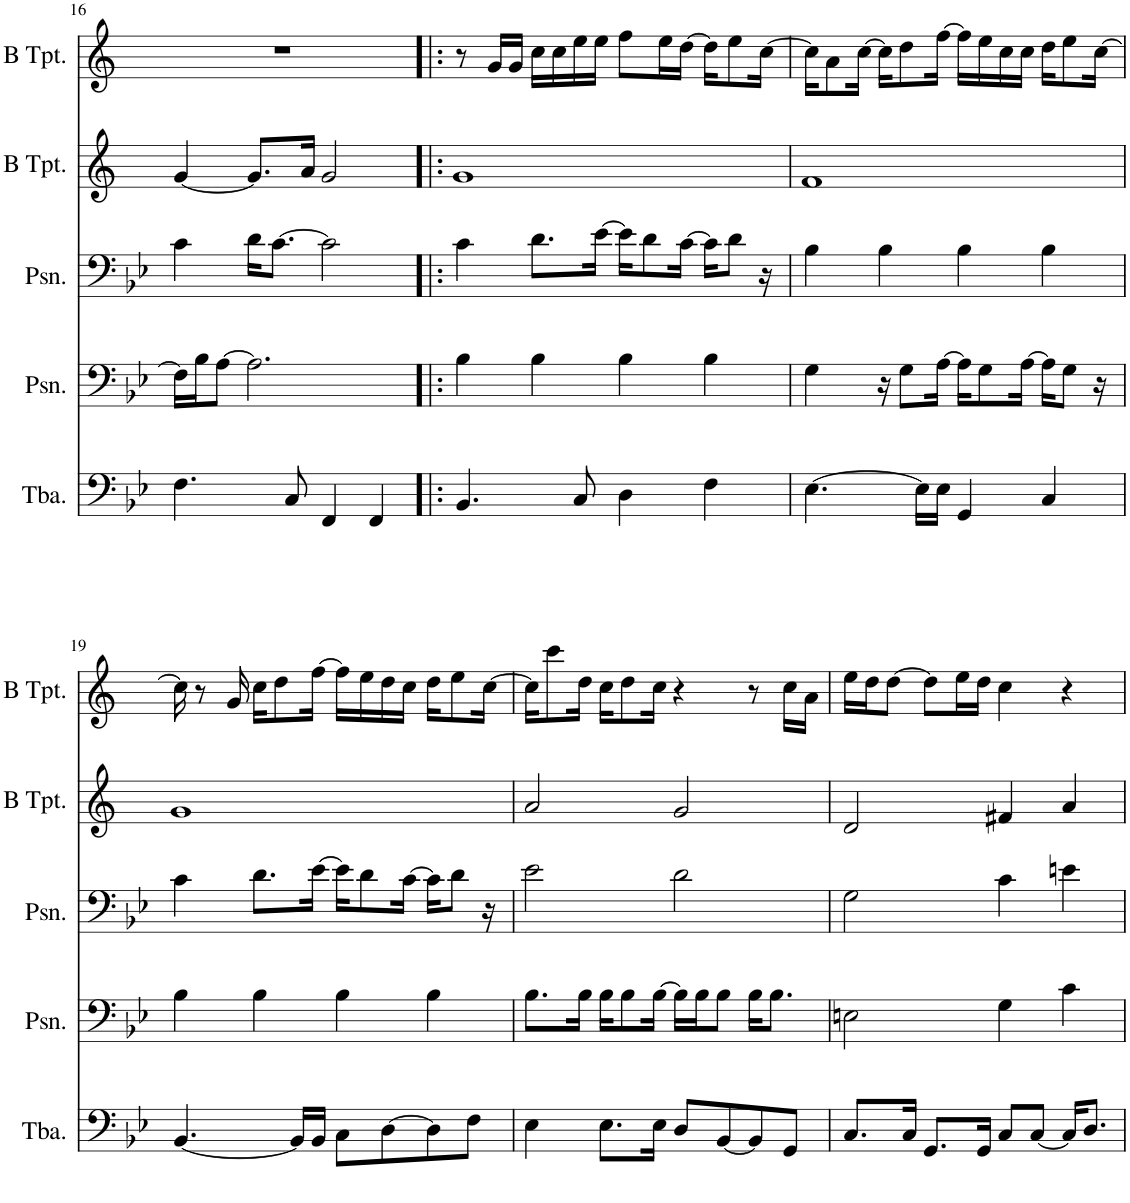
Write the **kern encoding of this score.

**kern	**kern	**kern	**kern	**kern
*part5	*part4	*part3	*part2	*part1
*staff5	*staff4	*staff3	*staff2	*staff1
*I"Tuba	*I"Posaune	*I"Posaune	*I"Trompete in B	*I"Trompete in B
*I'Tba.	*I'Psn.	*I'Psn.	*	*
!!LO:PB:g=z
*clefF4	*clefF4	*clefF4	*clefG2	*clefG2
*	*	*	*Trd1c2	*Trd1c2
*k[b-e-]	*k[b-e-]	*k[b-e-]	*k[]	*k[]
*M4/4	*M4/4	*M4/4	*M4/4	*M4/4
=16	=16	=16	=16	=16
4.F\	16F\LL]	4c\	[4g/	1r
.	16B-\J	.	.	.
.	[8A\J	.	.	.
.	2.A\]	16d\KL	8.g/L]	.
.	.	[8.c\J	.	.
8C/	.	.	.	.
.	.	.	16a/Jk	.
4FF/	.	2c\]	2g/	.
4FF/	.	.	.	.
=17!|:	=17!|:	=17!|:	=17!|:	=17!|:
4.BB-/	4B-\	4c\	1g	8r
.	.	.	.	16g/LL
.	.	.	.	16g/JJ
.	4B-\	8.d\L	.	16cc\LL
.	.	.	.	16cc\
8C/	.	.	.	16ee\
.	.	[16e-\Jk	.	16ee\JJ
4D\	4B-\	16e-\KL]	.	8ff\L
.	.	8d\	.	.
.	.	.	.	16ee\L
.	.	[16c\Jk	.	[16dd\JJ
4F\	4B-\	16c\KL]	.	16dd\KL]
.	.	8d\J	.	8ee\
.	.	16r	.	[16cc\Jk
=18	=18	=18	=18	=18
[4.E-\	4G\	4B-\	1f	16cc\KL]
.	.	.	.	8a\
.	.	.	.	[16cc\Jk
.	16r	4B-\	.	16cc\KL]
.	8G\L	.	.	8dd\
16E-\LL]	.	.	.	.
16E-\JJ	[16A\Jk	.	.	[16ff\Jk
4GG/	16A\KL]	4B-\	.	16ff\LL]
.	8G\	.	.	16ee\
.	.	.	.	16cc\
.	[16A\Jk	.	.	16cc\JJ
4C/	16A\KL]	4B-\	.	16dd\KL
.	8G\J	.	.	8ee\
.	16r	.	.	[16cc\Jk
!!LO:LB:g=z
=19	=19	=19	=19	=19
[4.BB-/	4B-\	4c\	1g	16cc\]
.	.	.	.	8r
.	.	.	.	16g/
.	4B-\	8.d\L	.	16cc\KL
.	.	.	.	8dd\
16BB-/LL]	.	.	.	.
16BB-/JJ	.	[16e-\Jk	.	[16ff\Jk
8C\L	4B-\	16e-\KL]	.	16ff\LL]
.	.	8d\	.	16ee\
[8D\	.	.	.	16dd\
.	.	[16c\Jk	.	16cc\JJ
8D\]	4B-\	16c\KL]	.	16dd\KL
.	.	8d\J	.	8ee\
8F\J	.	.	.	.
.	.	16r	.	[16cc\Jk
=20	=20	=20	=20	=20
4E-\	8.B-\L	2e-\	2a/	16cc\KL]
.	.	.	.	8ccc\
.	16B-\Jk	.	.	16dd\Jk
8.E-\L	16B-\KL	.	.	16cc\KL
.	8B-\	.	.	8dd\
16E-\Jk	[16B-\Jk	.	.	16cc\Jk
8D/L	16B-\LL]	2d\	2g/	4r
.	16B-\J	.	.	.
[8BB-/	8B-\J	.	.	.
8BB-/]	16B-\KL	.	.	8r
.	8.B-\J	.	.	.
8GG/J	.	.	.	16cc\LL
.	.	.	.	16a\JJ
=21	=21	=21	=21	=21
8.C/L	2En\	2G\	2d/	16ee\LL
.	.	.	.	16dd\J
.	.	.	.	[8dd\J
16C/Jk	.	.	.	.
8.GG/L	.	.	.	8dd\L]
.	.	.	.	16ee\L
16GG/Jk	.	.	.	16dd\JJ
8C/L	4G\	4c\	4f#X/	4cc\
[8C/J	.	.	.	.
16C/KL]	4c\	4en\	4a/	4r
8.D/J	.	.	.	.
=	=	=	=	=
*-	*-	*-	*-	*-
